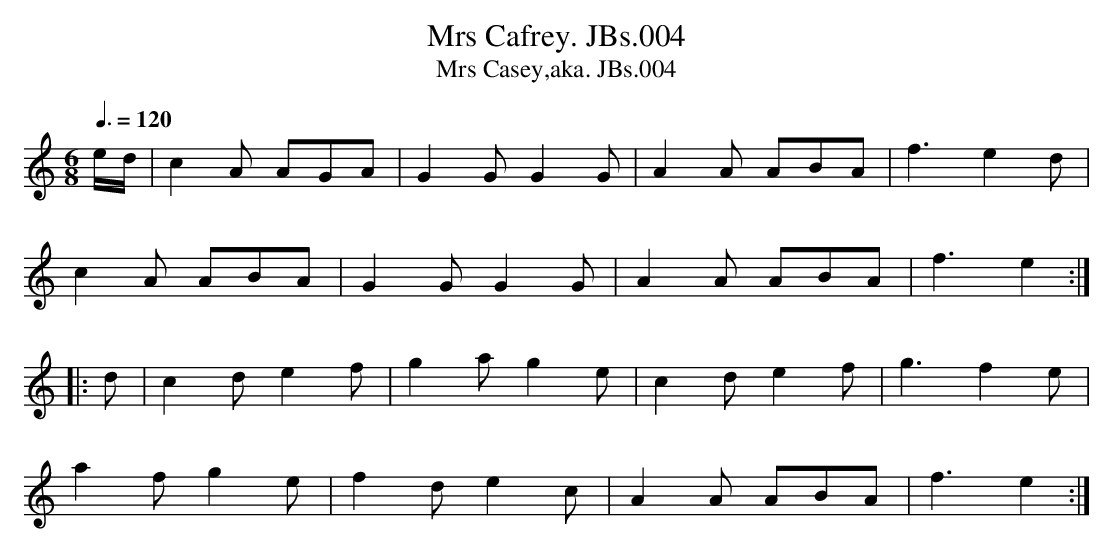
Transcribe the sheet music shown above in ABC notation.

X:1
T:Mrs Cafrey. JBs.004
T:Mrs Casey,aka. JBs.004
M:6/8
L:1/8
Q:3/8=120
K:C
e/d/|c2A AGA|G2GG2G|A2A ABA|f3e2d|
c2A ABA|G2GG2G|A2A ABA|f3e2:|
|:d|c2de2f|g2ag2e|c2de2f|g3f2e|
a2fg2e|f2de2c|A2A ABA|f3e2:|
